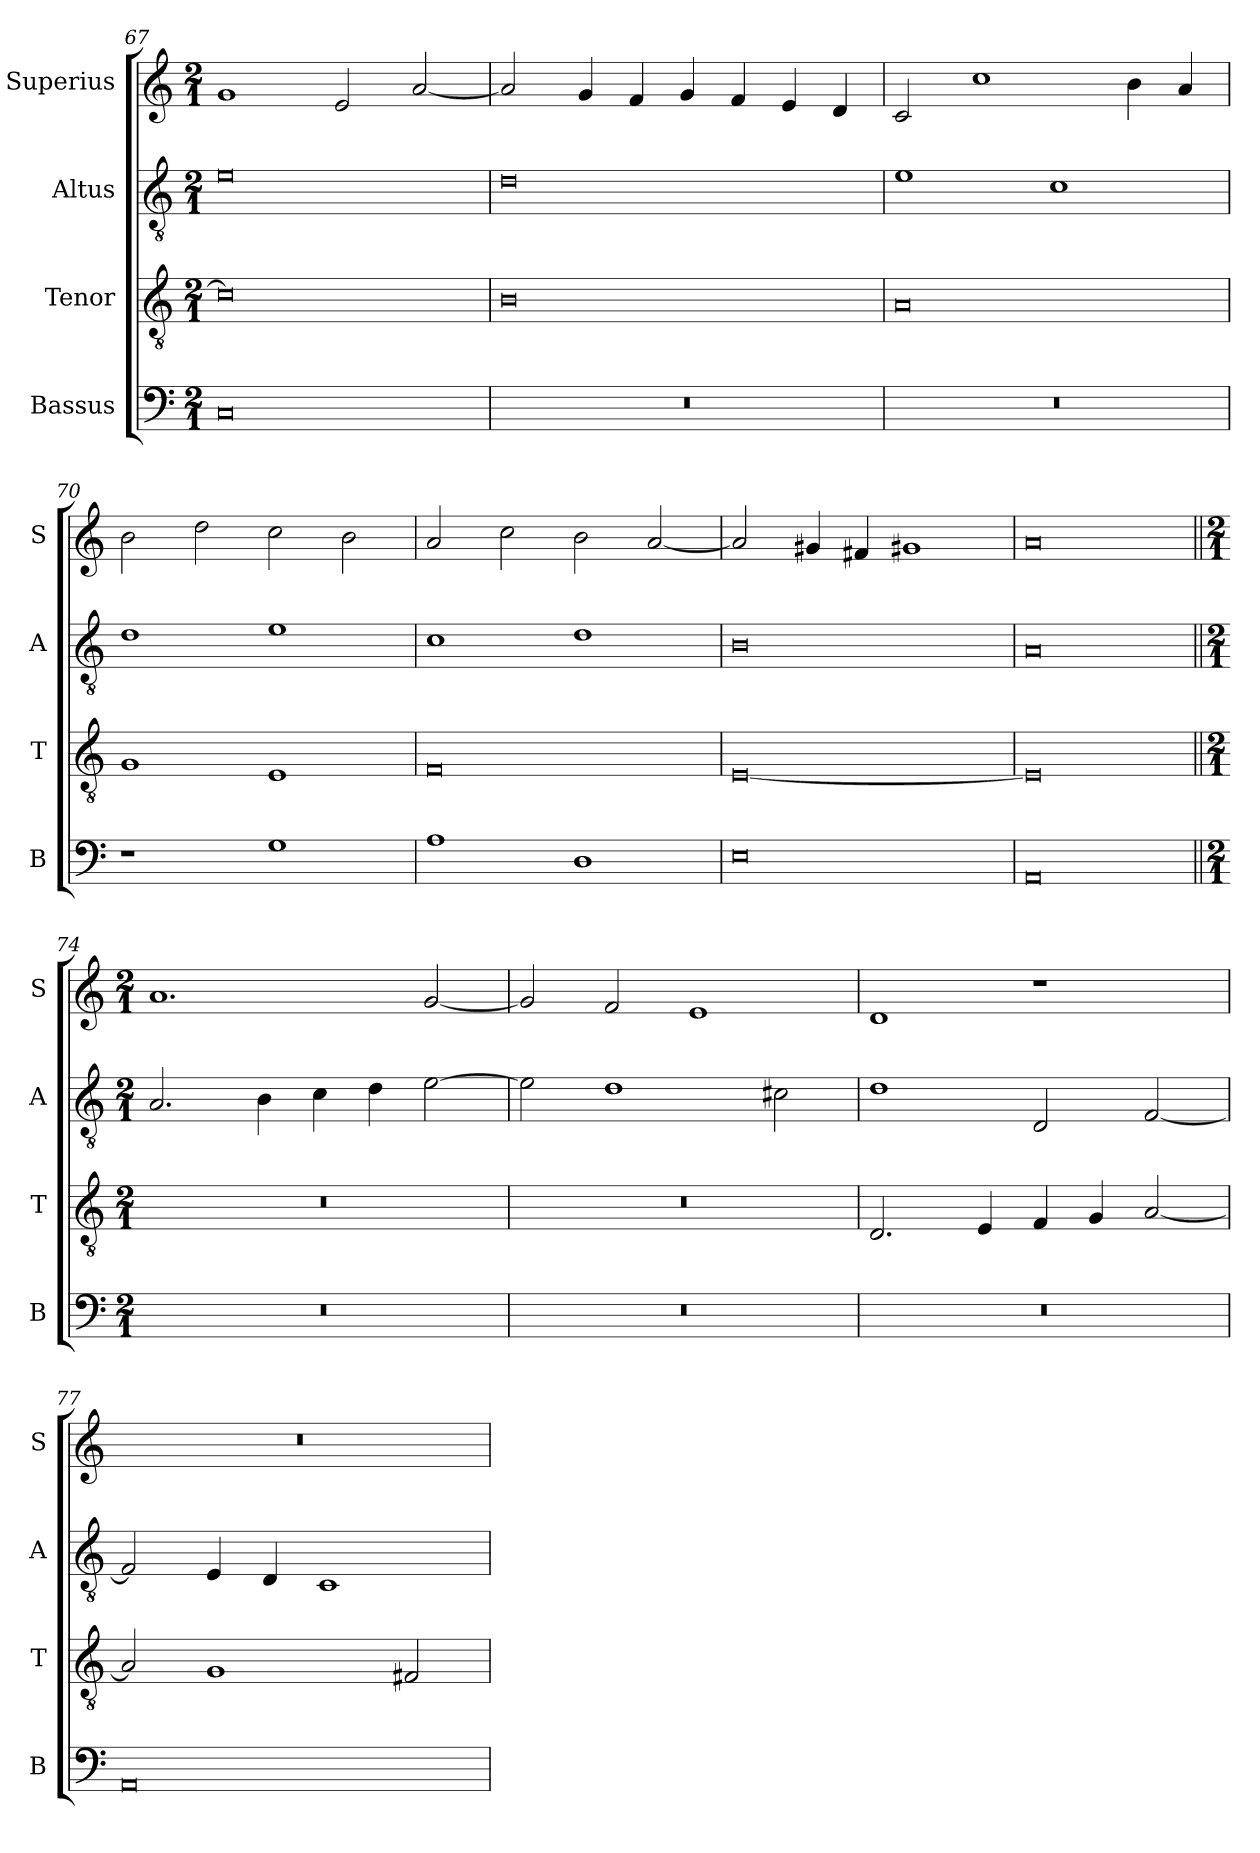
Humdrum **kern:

**kern	**kern	**kern	**kern
*part4	*part3	*part2	*part1
*staff4	*staff3	*staff2	*staff1
*I"Bassus	*I"Tenor	*I"Altus	*I"Superius
*I'B	*I'T	*I'A	*I'S
*clefF4	*clefGv2	*clefGv2	*clefG2
*k[]	*k[]	*k[]	*k[]
*M2/1	*M2/1	*M2/1	*M2/1
=67	=67	=67	=67
0C	0c]	0e	1g
.	.	.	2e/
.	.	.	[2a/
=68	=68	=68	=68
0r	0B	0d	2a/]
.	.	.	4g/
.	.	.	4f/
.	.	.	4g/
.	.	.	4f/
.	.	.	4e/
.	.	.	4d/
=69	=69	=69	=69
0r	0A	1e	2c/
.	.	.	1cc
.	.	1c	.
.	.	.	4b\
.	.	.	4a/
=70	=70	=70	=70
1r	1G	1d	2b\
.	.	.	2dd\
1G	1E	1e	2cc\
.	.	.	2b\
=71	=71	=71	=71
1A	0F	1c	2a/
.	.	.	2cc\
1D	.	1d	2b\
.	.	.	[2a/
=72	=72	=72	=72
0E	[0E	0B	2a/]
.	.	.	4g#X/
.	.	.	4f#X/
.	.	.	1g#X
=73	=73	=73	=73
0AA	0E]	0A	0a
!!LO:LB:g=z
=74||	=74||	=74||	=74||
*k[]	*k[]	*k[]	*k[]
*M2/1	*M2/1	*M2/1	*M2/1
0r	0r	2.A/	1.a
.	.	4B\	.
.	.	4c\	.
.	.	4d\	.
.	.	[2e\	[2g/
=75	=75	=75	=75
0r	0r	2e\]	2g/]
.	.	1d	2f/
.	.	.	1e
.	.	2c#X\	.
=76	=76	=76	=76
0r	2.D/	1d	1d
.	4E/	.	.
.	4F/	2D/	1r
.	4G/	.	.
.	[2A/	[2F/	.
=77	=77	=77	=77
0AA	2A/]	2F/]	0r
.	1G	4E/	.
.	.	4D/	.
.	.	1C	.
.	2F#X/	.	.
=	=	=	=
*-	*-	*-	*-
